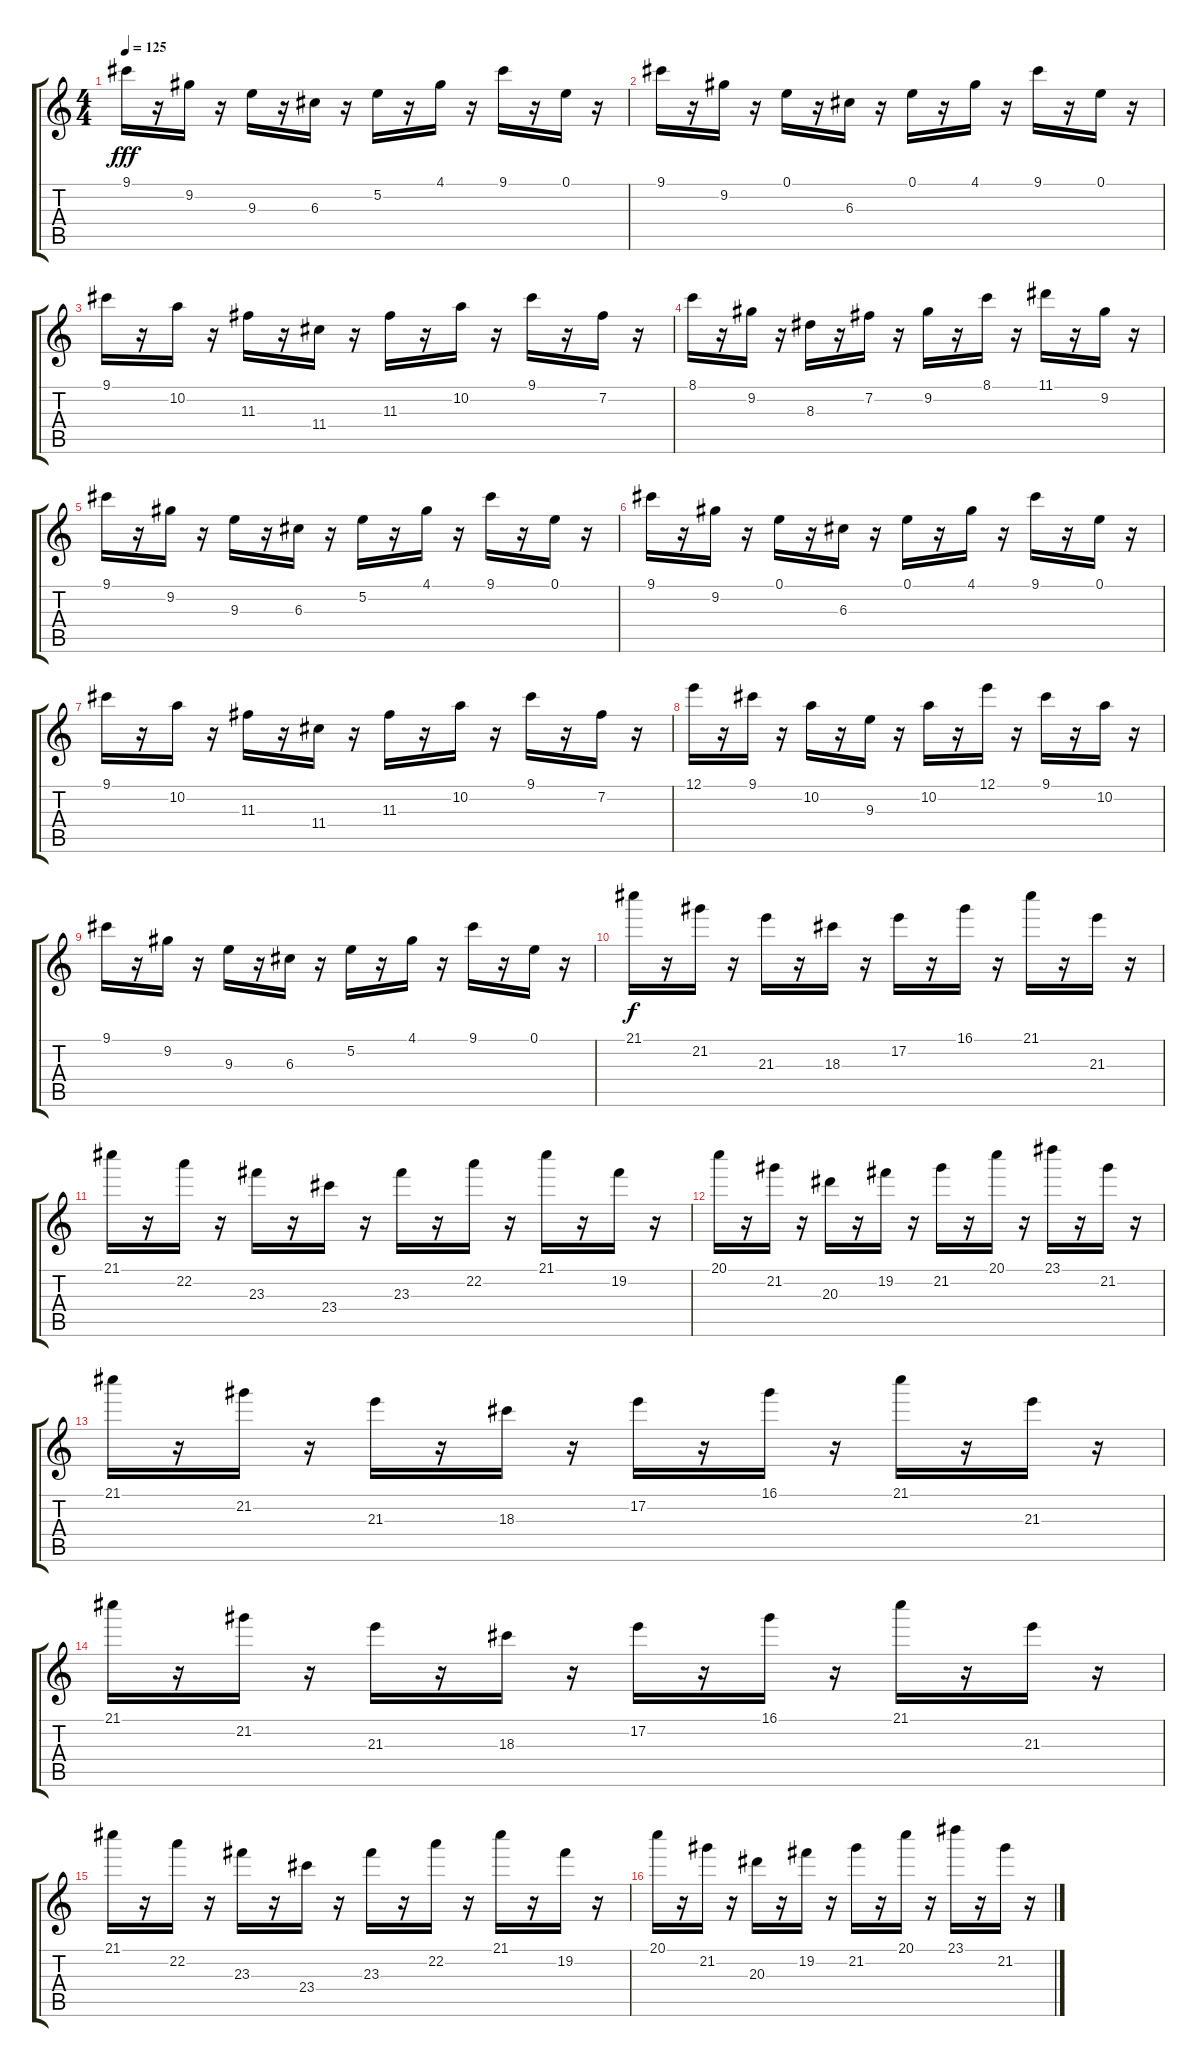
\track "" {instrument electricguitarmuted}
\staff {score tabs}
\tuning (E4 B3 G3 D3 A2 E2) {hide}
\ts (4 4)
\tempo 125
\clef g2
\ks c
9.1.16{dy fff} r.16 9.2.16 r.16 9.3.16 r.16 6.3.16 r.16 5.2.16 r.16 4.1.16 r.16 9.1.16 r.16 0.1.16 r.16 |
9.1.16 r.16 9.2.16 r.16 0.1.16 r.16 6.3.16 r.16 0.1.16 r.16 4.1.16 r.16 9.1.16 r.16 0.1.16 r.16 |
9.1.16 r.16 10.2.16 r.16 11.3.16 r.16 11.4.16 r.16 11.3.16 r.16 10.2.16 r.16 9.1.16 r.16 7.2.16 r.16 |
8.1.16 r.16 9.2.16 r.16 8.3.16 r.16 7.2.16 r.16 9.2.16 r.16 8.1.16 r.16 11.1.16 r.16 9.2.16 r.16 |
9.1.16 r.16 9.2.16 r.16 9.3.16 r.16 6.3.16 r.16 5.2.16 r.16 4.1.16 r.16 9.1.16 r.16 0.1.16 r.16 |
9.1.16 r.16 9.2.16 r.16 0.1.16 r.16 6.3.16 r.16 0.1.16 r.16 4.1.16 r.16 9.1.16 r.16 0.1.16 r.16 |
9.1.16 r.16 10.2.16 r.16 11.3.16 r.16 11.4.16 r.16 11.3.16 r.16 10.2.16 r.16 9.1.16 r.16 7.2.16 r.16 |
12.1.16 r.16 9.1.16 r.16 10.2.16 r.16 9.3.16 r.16 10.2.16 r.16 12.1.16 r.16 9.1.16 r.16 10.2.16 r.16 |
9.1.16 r.16 9.2.16 r.16 9.3.16 r.16 6.3.16 r.16 5.2.16 r.16 4.1.16 r.16 9.1.16 r.16 0.1.16 r.16 |
21.1.16{dy f balance 6 instrument kalimba} r.16 21.2.16 r.16 21.3.16 r.16 18.3.16 r.16 17.2.16 r.16 16.1.16 r.16 21.1.16 r.16 21.3.16 r.16 |
21.1.16 r.16 22.2.16 r.16 23.3.16 r.16 23.4.16 r.16 23.3.16 r.16 22.2.16 r.16 21.1.16 r.16 19.2.16 r.16 |
20.1.16 r.16 21.2.16 r.16 20.3.16 r.16 19.2.16 r.16 21.2.16 r.16 20.1.16 r.16 23.1.16 r.16 21.2.16 r.16 |
21.1.16 r.16 21.2.16 r.16 21.3.16 r.16 18.3.16 r.16 17.2.16 r.16 16.1.16 r.16 21.1.16 r.16 21.3.16 r.16 |
21.1.16 r.16 21.2.16 r.16 21.3.16 r.16 18.3.16 r.16 17.2.16 r.16 16.1.16 r.16 21.1.16 r.16 21.3.16 r.16 |
21.1.16 r.16 22.2.16 r.16 23.3.16 r.16 23.4.16 r.16 23.3.16 r.16 22.2.16 r.16 21.1.16 r.16 19.2.16 r.16 |
20.1.16 r.16 21.2.16 r.16 20.3.16 r.16 19.2.16 r.16 21.2.16 r.16 20.1.16 r.16 23.1.16 r.16 21.2.16 r.16
